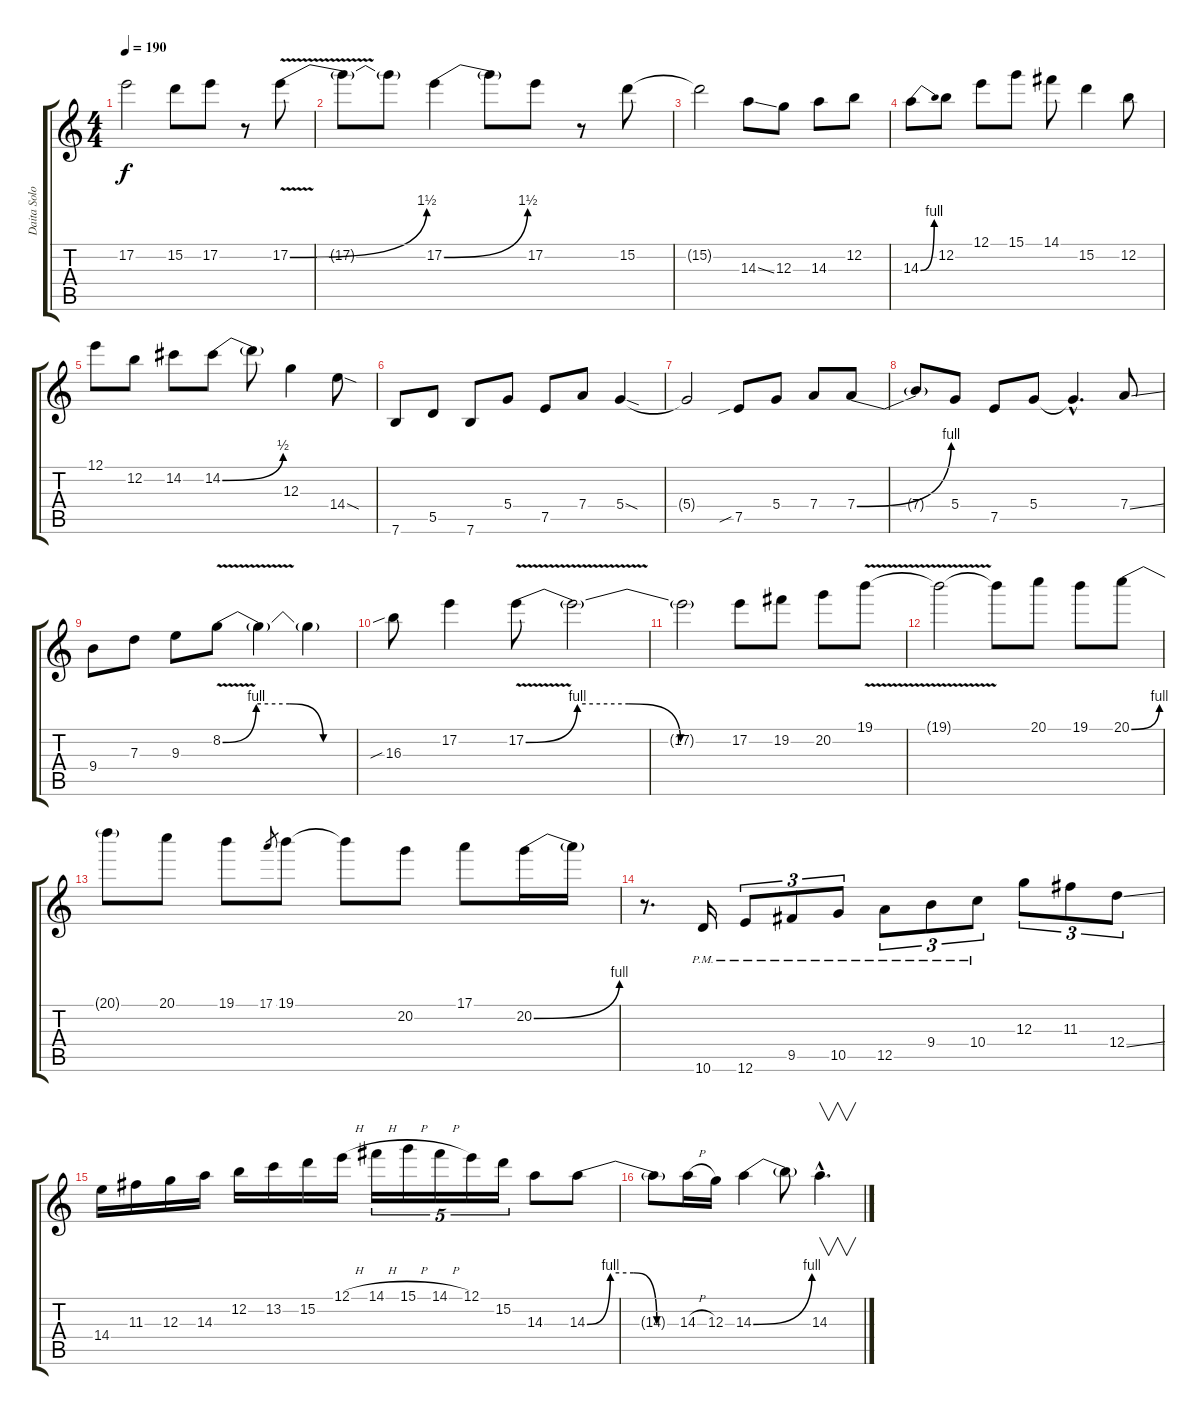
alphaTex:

\track ("Daita Solo" "Daita Solo") {instrument distortionguitar}
\staff {score tabs}
\tuning (E4 B3 G3 D3 A2 E2) {hide}
\ts (4 4)
\tempo 190
\clef g2
\ks c
17.2{t}.2{dy f} 15.2.8 17.2.8 r.8 17.2{be (bend 0 0 60 6) v}.8 |
17.2{t}.8 17.2{t}.8 17.2{be (bend 0 0 60 6)}.4 17.2{t}.8 17.2.8 r.8 15.2.8 |
15.2{t}.2 14.3{ss}.8 12.3.8 14.3.8 12.2.8 |
14.3{be (bend 0 0 60 4)}.8 12.2.8 12.1.8 15.1.8 14.1.8 15.2.4 12.2.8 |
12.1.8 12.2.8 14.2.8 14.2{be (bend 0 0 60 2)}.8 14.2{t}.8 12.3.4 14.4{sod}.8 |
7.6.8 5.5.8 7.6.8 5.4.8 7.5.8 7.4.8 5.4{sod}.4 |
5.4{t}.2 7.5{sib}.8 5.4.8 7.4.8 7.4{be (bend 0 0 60 4)}.8 |
7.4{t}.8 5.4.8 7.5.8 5.4.8 5.4{hac t}.4{d} 7.4{ss}.8 |
9.4.8 7.3.8 9.3.8 8.2{be (custom 0 0 15 4 30 4 45 0 60 0) v}.8 8.2{t}.4 8.2{t}.4 |
16.3{sib}.8 17.2.4 17.2{be (custom 0 0 15 4 30 4 45 0 60 0) v}.8 17.2{t}.2 |
17.2{t}.2 17.2.8 19.2.8 20.2.8 19.1{v}.8 |
19.1{t}.2 19.1{t}.8 20.1.8 19.1.8 20.1{be (bend 0 0 60 4)}.8 |
20.1{t}.8 20.1.8 19.1.8 17.1.8{gr} 19.1.8 19.1{t}.8 20.2.8 17.1.8 20.2{be (bend 0 0 60 4)}.16 20.2{t}.16 |
r.8{d} 10.6{pm}.16 12.6{pm}.8{tu (3 2)} 9.5{pm}.8{tu (3 2)} 10.5{pm}.8{tu (3 2)} 12.5{pm}.8{tu (3 2)} 9.4{pm}.8{tu (3 2)} 10.4{pm}.8{tu (3 2)} 12.3.8{tu (3 2)} 11.3.8{tu (3 2)} 12.4{ss}.8{tu (3 2)} |
14.4.16 11.3.16 12.3.16 14.3.16 12.2.16 13.2.16 15.2.16 12.1{h}.16 14.1{h}.16{tu (5 4)} 15.1{h}.16{tu (5 4)} 14.1{h}.16{tu (5 4)} 12.1.16{tu (5 4)} 15.2.16{tu (5 4)} 14.3.8 14.3{be (custom 0 0 15 4 30 4 45 0 60 0)}.8 |
14.3{t}.8 14.3{h}.16 12.3.16 14.3{be (bend 0 0 60 4)}.4 14.3{t}.8 14.3{hac}.4{v d}
